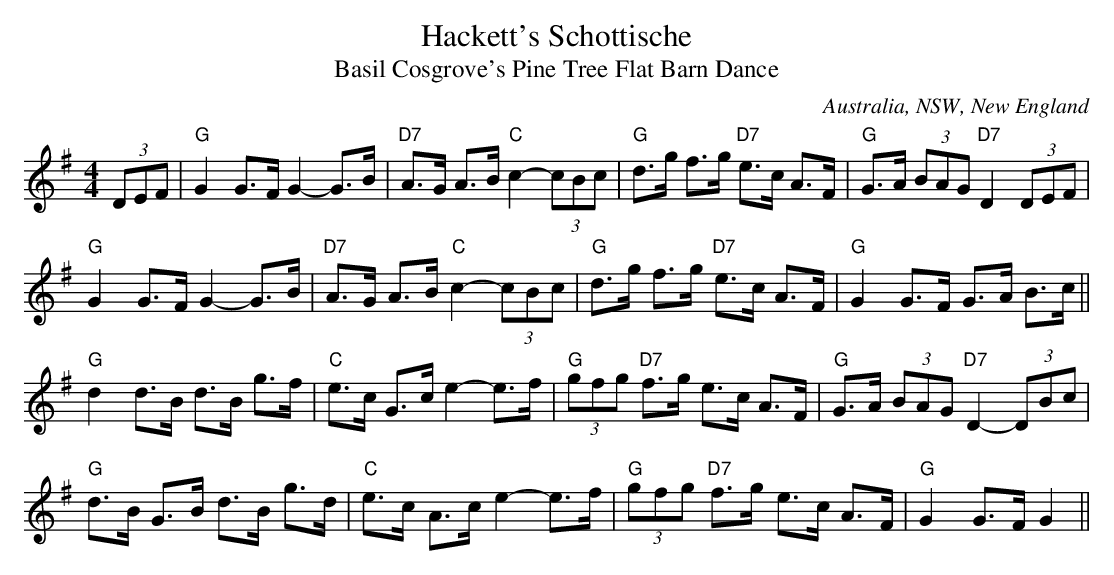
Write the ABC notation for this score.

X:1
T:Hackett's Schottische
T:Basil Cosgrove's Pine Tree Flat Barn Dance
O:Australia, NSW, New England
M:4/4
L:1/8
K:G
(3DEF|"G"G2 G>F G2-G>B|"D7"A>G A>B "C"c2-(3cBc|"G"d>g f>g "D7"e>c A>F| "G"G>A (3BAG "D7"D2 (3DEF|
"G"G2 G>F G2-G>B|"D7"A>G A>B "C"c2-(3cBc|"G"d>g f>g "D7"e>c A>F|"G"G2 G>F G>A B>c||
"G"d2 d>B d>B g>f |"C"e>c G>c e2-e>f|"G"(3gfg "D7"f>g e>c A>F|"G"G>A (3BAG "D7"D2-(3DBc|
"G"d>B G>B d>B g>d|"C"e>c A>c e2-e>f|"G"(3gfg "D7"f>g e>c A>F|"G"G2 G>F G2||
